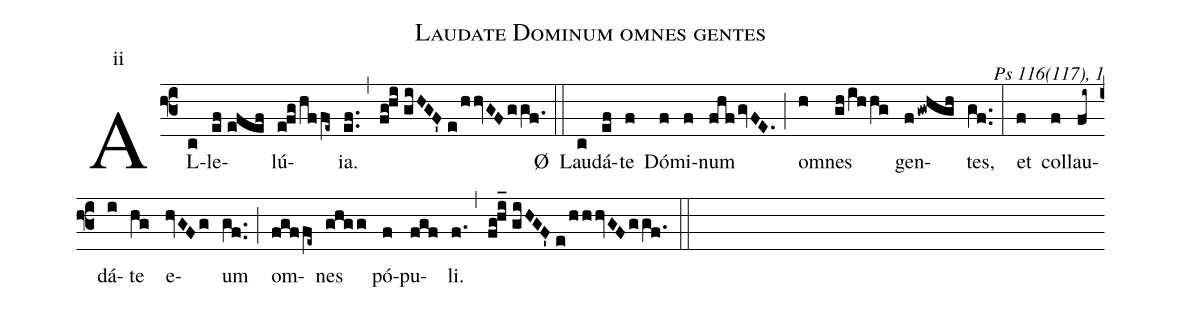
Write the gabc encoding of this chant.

name:Laudate Dominum omnes gentes;
commentary: Ps 116(117), 1;
mode:ii;
%%
(f3) AL(c)le(ef//efef)lú(efghffe~)ia.(ef..) (,) (fg!hi//giHGF'//e/hhvGFggf.) Ø(::) Lau(c)dá(ef)te(f) Dó(f)mi(f)num(fhfgvFE.) (;) om(h)nes(gh/ihhg) gen(fgwhgh)tes,(gf..) (:) et(f) col(f)lau(fi~)dá(i)te(hg) e(hvGFg)um(gf..) (;) om-(fgffe~)nes(ghgg) pó(f)pu(fgf)li.(f.) (,) (fg!hi_//giHGF'//e/hhhvGFggf.) (::)
